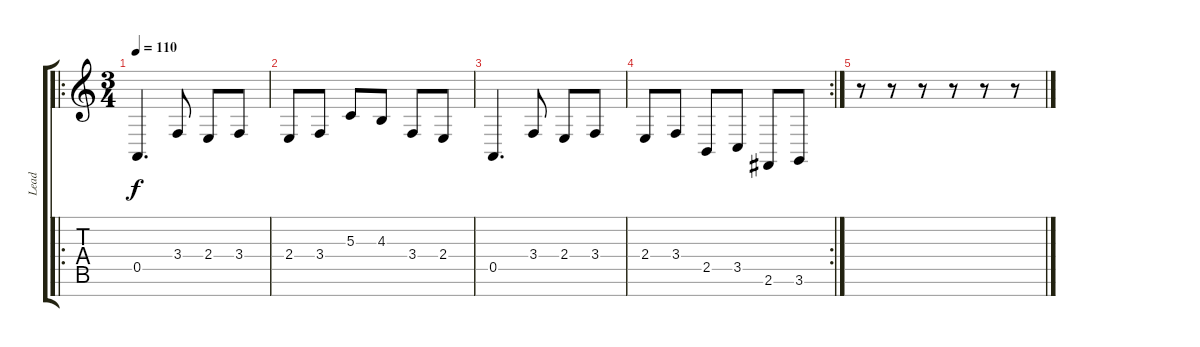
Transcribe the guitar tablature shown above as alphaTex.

\track ("Lead" "Lead") {instrument acousticgrandpiano}
\staff {score tabs}
\tuning (E4 B3 G3 D3 A2 E2 B1) {hide}
\ro
\ts (3 4)
\tempo 110
\clef g2
\ks c
0.5.4{d dy f} 3.4.8 2.4.8 3.4.8 |
2.4.8 3.4.8 5.3.8 4.3.8 3.4.8 2.4.8 |
0.5.4{d} 3.4.8 2.4.8 3.4.8 |
\rc 2
2.4.8 3.4.8 2.5.8 3.5.8 2.6.8 3.6.8 |
r.8 r.8 r.8 r.8 r.8 r.8
